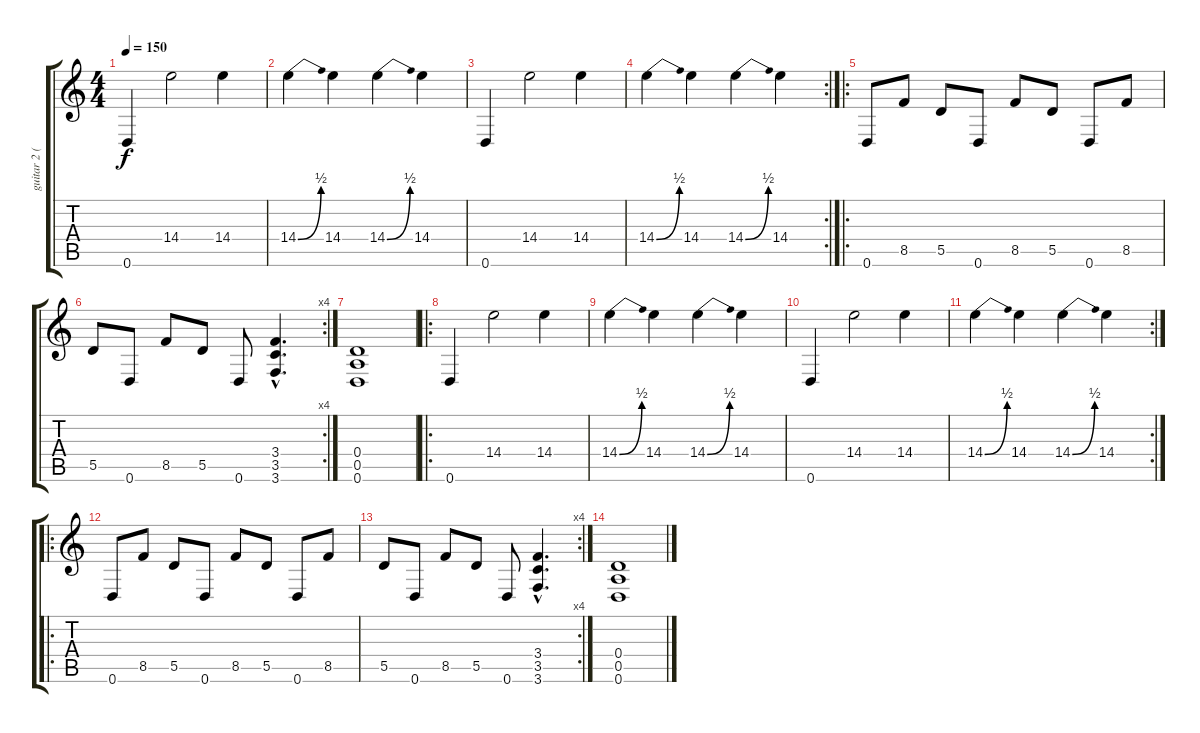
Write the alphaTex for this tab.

\track ("guitar 2 (effect)" "guitar 2 (") {instrument distortionguitar}
\staff {score tabs}
\tuning (E4 B3 G3 D3 A2 D2) {hide}
\ts (4 4)
\tempo 150
\clef g2
\ks c
0.6.4{dy f instrument distortionguitar} 14.4.2 14.4.4 |
14.4{be (bend 0 0 60 2)}.4 14.4.4 14.4{be (bend 0 0 60 2)}.4 14.4.4 |
0.6.4 14.4.2 14.4.4 |
\rc 2
14.4{be (bend 0 0 60 2)}.4 14.4.4 14.4{be (bend 0 0 60 2)}.4 14.4.4 |
\ro
0.6.8 8.5.8 5.5.8 0.6.8 8.5.8 5.5.8 0.6.8 8.5.8 |
\rc 4
5.5.8 0.6.8 8.5.8 5.5.8 0.6.8 (3.4{hac} 3.5{hac} 3.6{hac}).4{d} |
(0.4 0.5 0.6).1 |
\ro
0.6.4 14.4.2 14.4.4 |
14.4{be (bend 0 0 60 2)}.4 14.4.4 14.4{be (bend 0 0 60 2)}.4 14.4.4 |
0.6.4 14.4.2 14.4.4 |
\rc 2
14.4{be (bend 0 0 60 2)}.4 14.4.4 14.4{be (bend 0 0 60 2)}.4 14.4.4 |
\ro
0.6.8 8.5.8 5.5.8 0.6.8 8.5.8 5.5.8 0.6.8 8.5.8 |
\rc 4
5.5.8 0.6.8 8.5.8 5.5.8 0.6.8 (3.4{hac} 3.5{hac} 3.6{hac}).4{d} |
(0.4 0.5 0.6).1
